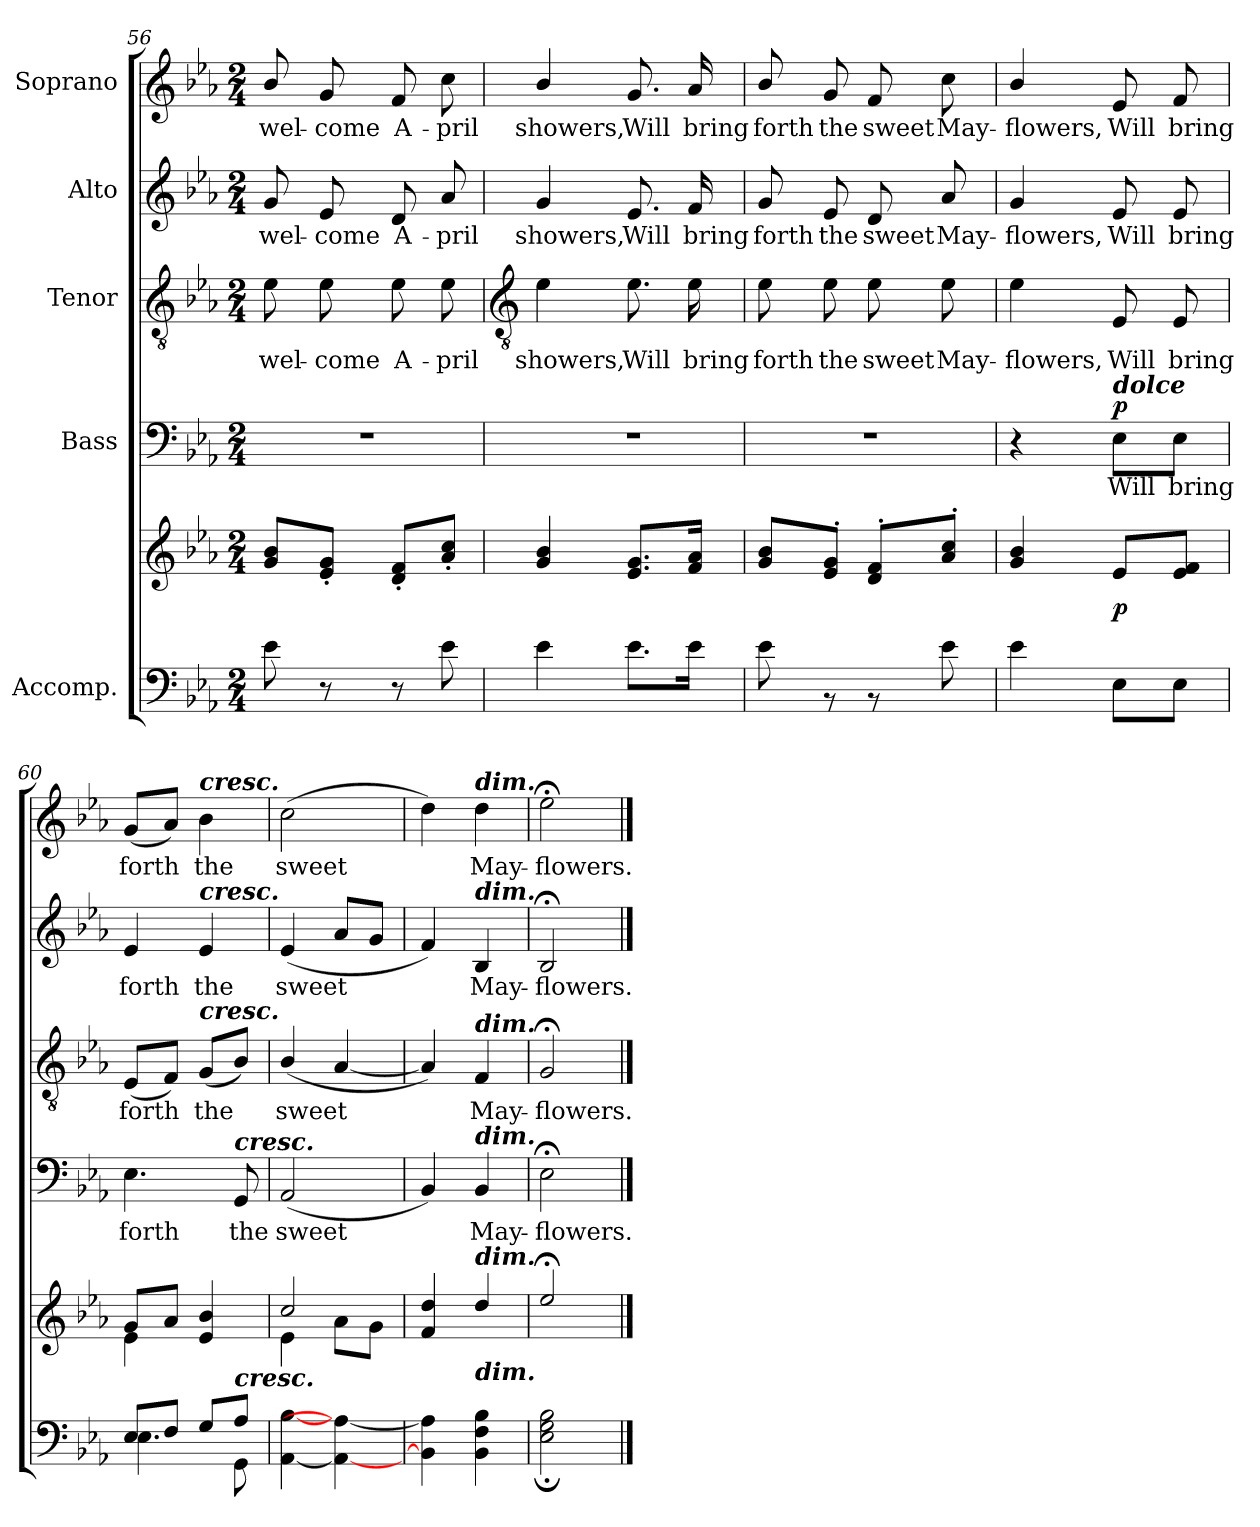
**kern	**kern	**dynam	**kern	**text	**dynam	**kern	**text	**kern	**text	**kern	**text
*part5	*part5	*part5	*part4	*part4	*part4	*part3	*part3	*part2	*part2	*part1	*part1
*staff6	*staff5	*staff5/6	*staff4	*staff4	*staff4	*staff3	*staff3	*staff2	*staff2	*staff1	*staff1
*I"Accomp.	*	*	*I"Bass	*	*	*I"Tenor	*	*I"Alto	*	*I"Soprano	*
*clefF4	*clefG2	*	*clefF4	*	*	*clefGv2	*	*clefG2	*	*clefG2	*
*k[b-e-a-]	*k[b-e-a-]	*	*k[b-e-a-]	*	*	*k[b-e-a-]	*	*k[b-e-a-]	*	*k[b-e-a-]	*
*E-:	*E-:	*	*E-:	*	*	*E-:	*	*E-:	*	*E-:	*
*M2/4	*M2/4	*	*M2/4	*	*	*M2/4	*	*M2/4	*	*M2/4	*
=56	=56	=56	=56	=56	=56	=56	=56	=56	=56	=56	=56
!	!	!	!LO:N:vis=1	!	!	!	!LO:LY:b	!	!LO:LY:b	!	!LO:LY:b
8e-	8g 8b-L	.	2r	.	.	8e-	wel-	8g	wel-	8b-/	wel-
!	!	!	!	!	!	!	!LO:LY:b	!	!LO:LY:b	!	!LO:LY:b
8r	8e-' 8g'J	.	.	.	.	8e-	-come	8e-	-come	8g	-come
!	!	!	!	!	!	!	!LO:LY:b	!	!LO:LY:b	!	!LO:LY:b
8r	8d' 8f'L	.	.	.	.	8e-	A-	8d	A-	8f	A-
!	!	!	!	!	!	!	!LO:LY:b	!	!LO:LY:b	!	!LO:LY:b
8e-	8a-' 8cc'J	.	.	.	.	8e-	-pril	8a-	-pril	8cc	-pril
!!LO:LB:g=z
=57	=57	=57	=57	=57	=57	=57	=57	=57	=57	=57	=57
*	*	*	*	*	*	*clefGv2	*	*	*	*	*
*	*^	*	*	*	*	*	*	*	*	*	*
!LO:N:vis=1	!	!LO:N:vis=1	!	!LO:N:vis=1	!	!	!	!LO:LY:b	!	!LO:LY:b	!	!LO:LY:b
*^	*	*	*	*	*	*	*	*	*	*	*	*
2ryy	4e-\	4g/ 4b-/	2ryy	.	2r	.	.	4e-	showers,	4g/	showers,	4b-/	showers,
!	!	!	!	!	!	!	!	!	!LO:LY:b	!	!LO:LY:b	!	!LO:LY:b
.	8.e-\L	8.e- 8.gL	.	.	.	.	.	8.e-	Will	8.e-	Will	8.g	Will
!	!	!	!	!	!	!	!	!	!LO:LY:b	!	!LO:LY:b	!	!LO:LY:b
.	16e-\J	16f 16a-J	.	.	.	.	.	16e-	bring	16f	bring	16a-	bring
=58	=58	=58	=58	=58	=58	=58	=58	=58	=58	=58	=58	=58	=58
!LO:N:vis=1	!	!	!LO:N:vis=1	!	!LO:N:vis=1	!	!	!	!LO:LY:b	!	!LO:LY:b	!	!LO:LY:b
2ryy	8e-\	8g/ 8b-/L	2ryy	.	2r	.	.	8e-	forth	8g/	forth	8b-/	forth
!	!	!	!	!	!	!	!	!	!LO:LY:b	!	!LO:LY:b	!	!LO:LY:b
.	8r	8e-' 8g'J	.	.	.	.	.	8e-	the	8e-	the	8g	the
!	!	!	!	!	!	!	!	!	!LO:LY:b	!	!LO:LY:b	!	!LO:LY:b
.	8r	8d' 8f'L	.	.	.	.	.	8e-	sweet	8d	sweet	8f	sweet
!	!	!	!	!	!	!	!	!	!LO:LY:b	!	!LO:LY:b	!	!LO:LY:b
.	8e-\	8a-' 8cc'J	.	.	.	.	.	8e-	May-	8a-	May-	8cc	May-
=59	=59	=59	=59	=59	=59	=59	=59	=59	=59	=59	=59	=59	=59
!LO:N:vis=1	!	!	!LO:N:vis=1	!	!	!	!	!	!LO:LY:b	!	!LO:LY:b	!	!LO:LY:b
2ryy	4e-\	4g/ 4b-/	2ryy	.	4r	.	.	4e-	-flowers,	4g/	-flowers,	4b-/	-flowers,
!	!	!	!	!	!LO:TX:a:Bi:t=dolce	!	!	!	!	!	!	!	!
!	!	!	!	!LO:DY:a=2	!	!LO:LY:b	!LO:DY:b	!	!LO:LY:b	!	!LO:LY:b	!	!LO:LY:b
.	8E-\L	8e-L	.	p	8E-\L	Will	p	8E-	Will	8e-	Will	8e-	Will
!	!	!	!	!	!	!LO:LY:b	!	!	!LO:LY:b	!	!LO:LY:b	!	!LO:LY:b
.	8E-\J	8e- 8fJ	.	.	8E-\J	bring	.	8E-	bring	8e-	bring	8f	bring
=60	=60	=60	=60	=60	=60	=60	=60	=60	=60	=60	=60	=60	=60
!	!	!	!	!	!	!LO:LY:b	!	!	!LO:LY:b	!	!LO:LY:b	!	!LO:LY:b
8E-/L	4.E-\	8gL	4e-\	.	4.E-	forth	.	(<8E-L	forth	4e-	forth	(<8gL	forth
8F/J	.	8a-J	.	.	.	.	.	8FJ)	.	.	.	8a-J)	.
!	!	!	!	!	!	!	!	!	!	!	!	!LO:TX:a:Bi:t=cresc.	!
!	!	!	!	!	!	!	!	!	!	!LO:TX:a:Bi:t=cresc.	!	!	!
!	!	!	!	!	!	!	!	!LO:TX:a:Bi:t=cresc.	!	!	!	!	!
!	!	!	!	!	!	!	!	!	!LO:LY:b	!	!LO:LY:b	!	!LO:LY:b
8G/L	.	4e- 4b-	4ryy	.	.	.	.	(<8GL	the	4e-	the	4b-	the
!	!	!	!	!	!LO:TX:a:Bi:t=cresc.	!	!	!	!	!	!	!	!
!LO:TX:a:Bi:t=cresc.	!	!	!	!	!	!	!	!	!	!	!	!	!
!	!	!	!	!	!	!LO:LY:b	!	!	!	!	!	!	!
8A-/J	8GG\	.	.	.	8GG	the	.	8B-J)	.	.	.	.	.
=61	=61	=61	=61	=61	=61	=61	=61	=61	=61	=61	=61	=61	=61
!LO:N:vis=1	!	!	!	!	!	!LO:LY:b	!	!	!LO:LY:b	!	!LO:LY:b	!	!LO:LY:b
2ryy	[4AA-\ [4B-\	2cc/	4e-\	.	(<2AA-	sweet	.	(<4B-/	sweet	(<4e-	sweet	(>2cc	sweet
.	4AA-\_ 4A-\_	.	8a-\L	.	.	.	.	[4A-	.	8a-L	.	.	.
.	.	.	8g\J	.	.	.	.	.	.	8gJ	.	.	.
=62	=62	=62	=62	=62	=62	=62	=62	=62	=62	=62	=62	=62	=62
!LO:N:vis=1	!	!	!LO:N:vis=1	!	!	!	!	!	!	!	!	!	!
2ryy	4BB-\] 4A-\]	4f 4dd	2ryy	.	4BB-)	.	.	4A-])	.	4f)	.	4dd)	.
!	!	!	!	!	!	!	!	!	!	!	!	!LO:TX:a:Bi:t=dim.	!
!	!	!	!	!	!	!	!	!	!	!LO:TX:a:Bi:t=dim.	!	!	!
!	!	!	!	!	!	!	!	!LO:TX:a:Bi:t=dim.	!	!	!	!	!
!	!	!	!	!	!LO:TX:a:Bi:t=dim.	!	!	!	!	!	!	!	!
!	!	!LO:TX:a:Bi:t=dim.	!	!	!	!	!	!	!	!	!	!	!
!	!LO:TX:a:Bi:t=dim.	!	!	!	!	!	!	!	!	!	!	!	!
!	!	!	!	!	!	!LO:LY:b	!	!	!LO:LY:b	!	!LO:LY:b	!	!LO:LY:b
.	4BB-\ 4F\ 4B-\	4dd	.	.	4BB-	May-	.	4F	May-	4B-	May-	4dd	May-
=63	=63	=63	=63	=63	=63	=63	=63	=63	=63	=63	=63	=63	=63
!LO:N:vis=1	!	!	!LO:N:vis=1	!	!	!LO:LY:b	!	!	!LO:LY:b	!	!LO:LY:b	!	!LO:LY:b
2ryy	2E-\;< 2G\;< 2B-\;<	2ee-;<	2ryy	.	2E-;<	-flowers.	.	2G;<	-flowers.	2B-;<	-flowers.	2ee-;<	-flowers.
*v	*v	*	*	*	*	*	*	*	*	*	*	*	*
*	*v	*v	*	*	*	*	*	*	*	*	*	*
==	==	==	==	==	==	==	==	==	==	==	==
*-	*-	*-	*-	*-	*-	*-	*-	*-	*-	*-	*-
